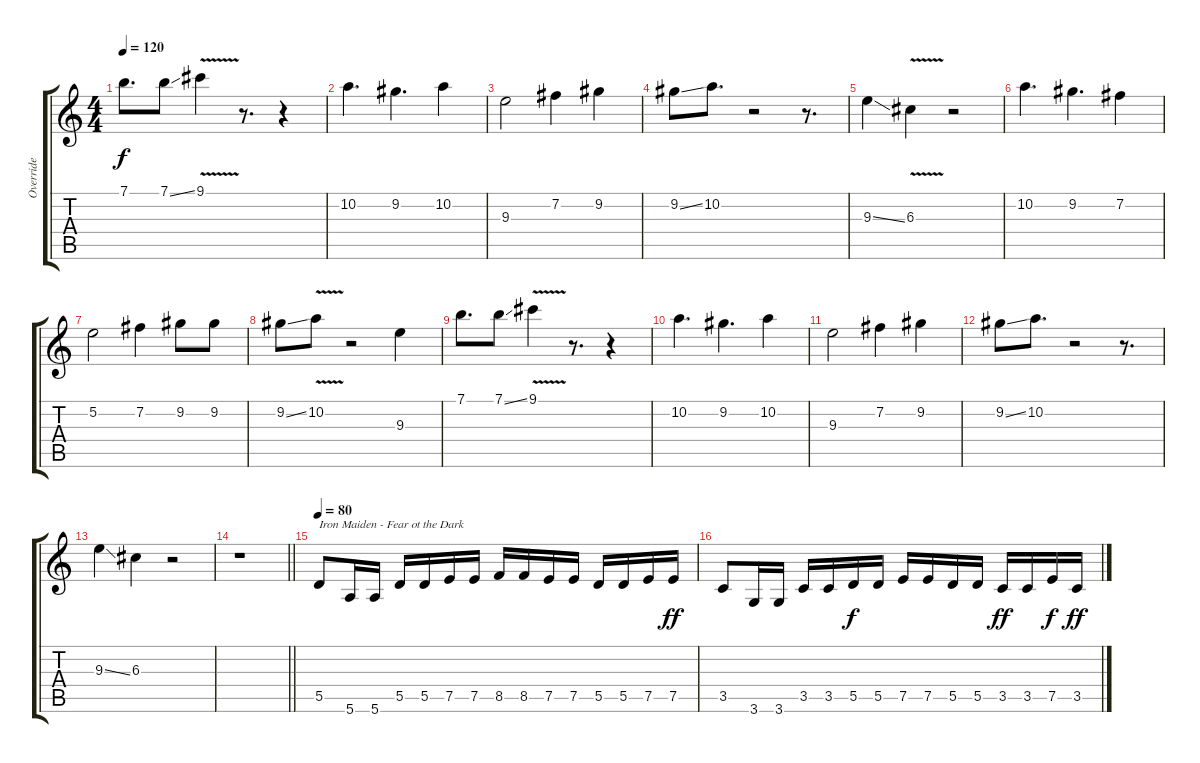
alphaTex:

\track ("Override" "Override") {instrument overdrivenguitar}
\staff {score tabs}
\tuning (E4 B3 G3 D3 A2 E2) {hide}
\ts (4 4)
\tempo 120
\clef g2
\ks c
7.1.8{d dy f} 7.1{ss}.8 9.1{v}.4 r.8{d} r.4 |
10.2.4{d} 9.2.4{d} 10.2.4 |
9.3.2 7.2.4 9.2.4 |
9.2{ss}.8 10.2.8{d} r.2 r.8{d} |
9.3{ss}.4 6.3{v}.4 r.2 |
10.2.4{d} 9.2.4{d} 7.2.4 |
5.2.2 7.2.4 9.2.8 9.2.8 |
9.2{ss}.8 10.2{v}.8 r.2 9.3.4 |
7.1.8{d} 7.1{ss}.8 9.1{v}.4 r.8{d} r.4 |
10.2.4{d} 9.2.4{d} 10.2.4 |
9.3.2 7.2.4 9.2.4 |
9.2{ss}.8 10.2.8{d} r.2 r.8{d} |
9.3{ss}.4 6.3.4 r.2 |
\barLineRight lightlight
r.1 |
\tempo 80
5.5.8{txt "Iron Maiden - Fear ot the Dark"} 5.6.16 5.6.16 5.5.16 5.5.16 7.5.16 7.5.16 8.5.16 8.5.16 7.5.16 7.5.16 5.5.16 5.5.16 7.5.16 7.5.16{dy ff} |
3.5.8 3.6.16 3.6.16 3.5.16 3.5.16 5.5.16{dy f} 5.5.16 7.5.16 7.5.16 5.5.16 5.5.16 3.5.16{dy ff} 3.5.16 7.5.16{dy f} 3.5.16{dy ff}
